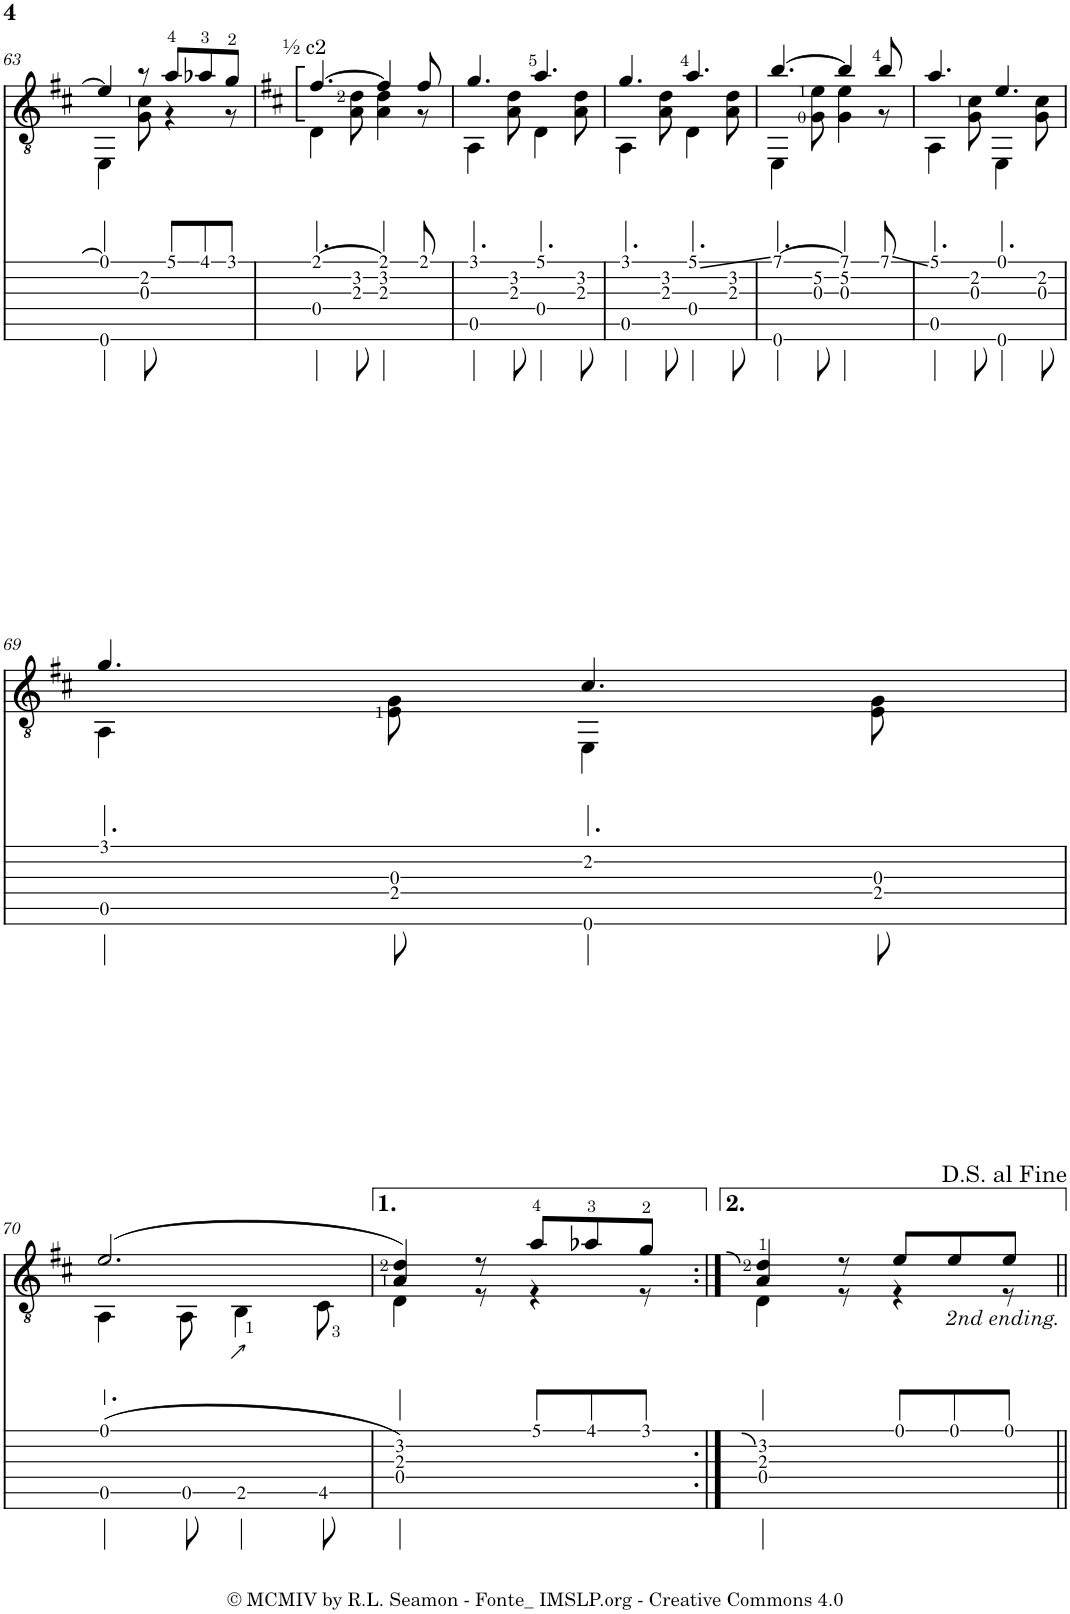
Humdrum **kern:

**kern	**kern
*part2	*part1
*staff2	*staff1
*I"Chitarra classica (Intavolatura)	*I"Classical Guitar
!!LO:PB:g=z
*	*clefGv2
*k[f#c#]	*k[f#c#]
*M6/8	*M6/8
=63	=63
*^	*^
4e/]	4EE\	4e/]	4EE\
8r	8G\ 8c#\	8r	8G\ 8c#\
8a/L	4r	8a/L	4r
8a-X/	.	8a-X/	.
8g/J	8r	8g/J	8r
=64	=64	=64	=64
*k[f#c#]	*	*k[f#c#]	*
!	!	!LO:TX:a:t=½ c2	!
[4.f#/	4D\	[4.f#/	4D\
.	8A\ 8d\	.	8A\ 8d\
4f#/]	4A\ 4d\	4f#/]	4A\ 4d\
8f#/	8r	8f#/	8r
=65	=65	=65	=65
4.g/	4AA\	4.g/	4AA\
.	8A\ 8d\	.	8A\ 8d\
4.a/	4D\	4.a/	4D\
.	8A\ 8d\	.	8A\ 8d\
=66	=66	=66	=66
4.g/	4AA\	4.g/	4AA\
.	8A\ 8d\	.	8A\ 8d\
4.a/	4D\	4.a/	4D\
.	8A\ 8d\	.	8A\ 8d\
=67	=67	=67	=67
[4.b/	4EE\	[4.b/	4EE\
.	8G\ 8e\	.	8G\ 8e\
4b/]	4G\ 4e\	4b/]	4G\ 4e\
8b/	8r	8b/	8r
=68	=68	=68	=68
4.a/	4AA\	4.a/	4AA\
.	8G\ 8c#\	.	8G\ 8c#\
4.e/	4EE\	4.e/	4EE\
.	8G\ 8c#\	.	8G\ 8c#\
!!LO:LB:g=z	!!
=69	=69	=69	=69
4.g/	4AA\	4.g/	4AA\
.	8E\ 8G\	.	8E\ 8G\
4.c#/	4EE\	4.c#/	4EE\
.	8E\ 8G\	.	8E\ 8G\
!!LO:LB:g=z	!!
=70	=70	=70	=70
(2.e/	4AA\	(2.e/	4AA\
!	!	!	!LO:TX:b:B:t=↗
.	8AA\	.	8AA\
.	4BB\	.	4BB\
.	8C#\	.	8C#\
=71	=71	=71	=71
4A/ 4d/)	4D\	4A/ 4d/)	4D\
8r	8r	8r	8r
8a/L	4r	8a/L	4r
8a-X/	.	8a-X/	.
8g/J	8r	8g/J	8r
=72:|!	=72:|!	=72:|!	=72:|!
4A/ 4d/	4D\	4A/ 4d/	4D\
8r	8r	8r	8r
8e/L	4r	8e/L	4r
!	!	!LO:TX:b:i:t=2nd ending.	!
8e/	.	8e/	.
8e/J	8r	8e/J	8r
*v	*v	*	*
*	*v	*v
=||	=||
*-	*-
